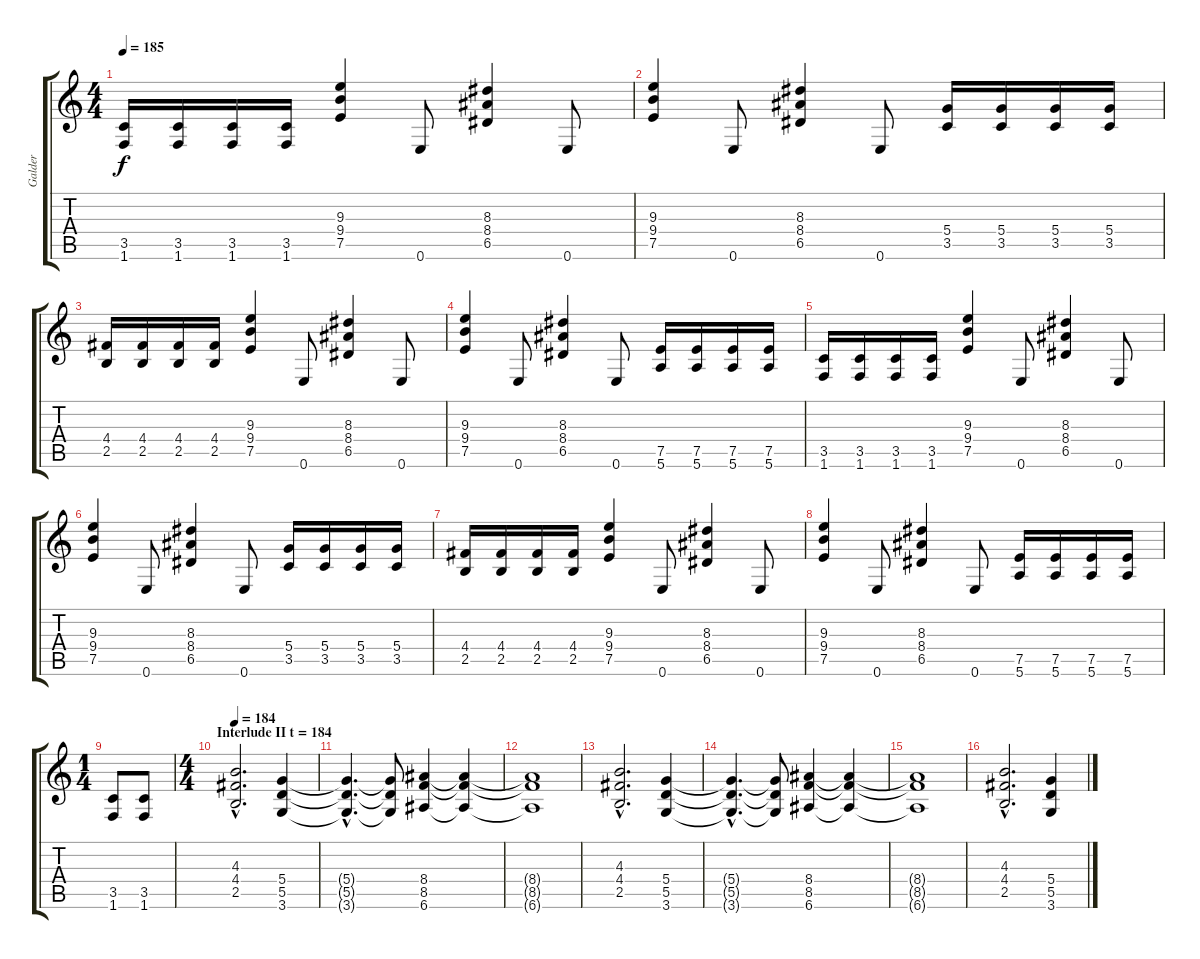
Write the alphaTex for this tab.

\track ("Galder" "Galder") {instrument distortionguitar}
\staff {score tabs}
\tuning (E4 B3 G3 D3 A2 E2) {hide}
\ts (4 4)
\tempo 185
\clef g2
\ks c
(3.5 1.6).16{dy f} (3.5 1.6).16 (3.5 1.6).16 (3.5 1.6).16 (9.3 9.4 7.5).4 0.6.8 (8.3 8.4 6.5).4 0.6.8 |
(9.3 9.4 7.5).4 0.6.8 (8.3 8.4 6.5).4 0.6.8 (5.4 3.5).16 (5.4 3.5).16 (5.4 3.5).16 (5.4 3.5).16 |
(4.4 2.5).16 (4.4 2.5).16 (4.4 2.5).16 (4.4 2.5).16 (9.3 9.4 7.5).4 0.6.8 (8.3 8.4 6.5).4 0.6.8 |
(9.3 9.4 7.5).4 0.6.8 (8.3 8.4 6.5).4 0.6.8 (7.5 5.6).16 (7.5 5.6).16 (7.5 5.6).16 (7.5 5.6).16 |
(3.5 1.6).16 (3.5 1.6).16 (3.5 1.6).16 (3.5 1.6).16 (9.3 9.4 7.5).4 0.6.8 (8.3 8.4 6.5).4 0.6.8 |
(9.3 9.4 7.5).4 0.6.8 (8.3 8.4 6.5).4 0.6.8 (5.4 3.5).16 (5.4 3.5).16 (5.4 3.5).16 (5.4 3.5).16 |
(4.4 2.5).16 (4.4 2.5).16 (4.4 2.5).16 (4.4 2.5).16 (9.3 9.4 7.5).4 0.6.8 (8.3 8.4 6.5).4 0.6.8 |
(9.3 9.4 7.5).4 0.6.8 (8.3 8.4 6.5).4 0.6.8 (7.5 5.6).16 (7.5 5.6).16 (7.5 5.6).16 (7.5 5.6).16 |
\ts (1 4)
(3.5 1.6).8 (3.5 1.6).8 |
\ts (4 4)
\section ("" "Interlude II t = 184")
\tempo 184
(4.3{hac} 4.4{hac} 2.5{hac}).2{d} (5.4 5.5 3.6).4 |
(5.4{hac t} 5.5{hac t} 3.6{hac t}).4{d} (5.4{t} 5.5{t} 3.6{t}).8 (8.4 8.5 6.6).4 (8.4{t} 8.5{t} 6.6{t}).4 |
(8.4{t} 8.5{t} 6.6{t}).1 |
(4.3{hac} 4.4{hac} 2.5{hac}).2{d} (5.4 5.5 3.6).4 |
(5.4{hac t} 5.5{hac t} 3.6{hac t}).4{d} (5.4{t} 5.5{t} 3.6{t}).8 (8.4 8.5 6.6).4 (8.4{t} 8.5{t} 6.6{t}).4 |
(8.4{t} 8.5{t} 6.6{t}).1 |
(4.3{hac} 4.4{hac} 2.5{hac}).2{d} (5.4 5.5 3.6).4
